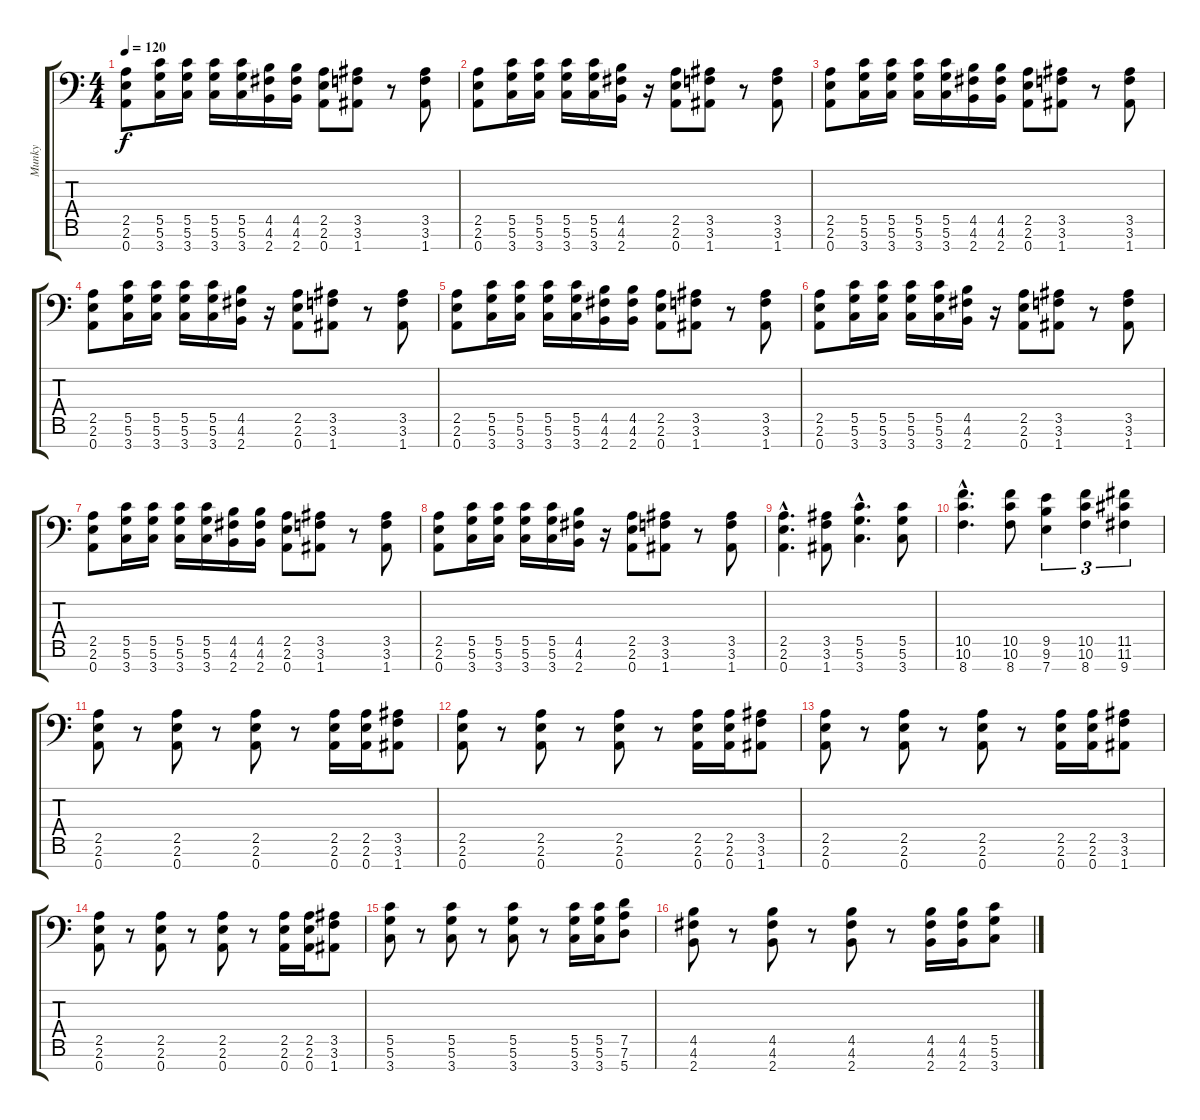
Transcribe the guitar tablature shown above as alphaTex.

\track ("Munky" "Munky") {instrument distortionguitar}
\staff {score tabs}
\tuning (D4 A3 F3 C3 G2 D2 A1) {hide}
\ts (4 4)
\tempo 120
\clef f4
\ks c
(2.5 2.6 0.7).8{dy f} (5.5 5.6 3.7).16 (5.5 5.6 3.7).16 (5.5 5.6 3.7).16 (5.5 5.6 3.7).16 (4.5 4.6 2.7).16 (4.5 4.6 2.7).16 (2.5 2.6 0.7).8 (3.5 3.6 1.7).8 r.8 (3.5 3.6 1.7).8 |
(2.5 2.6 0.7).8 (5.5 5.6 3.7).16 (5.5 5.6 3.7).16 (5.5 5.6 3.7).16 (5.5 5.6 3.7).16 (4.5 4.6 2.7).16 r.16 (2.5 2.6 0.7).8 (3.5 3.6 1.7).8 r.8 (3.5 3.6 1.7).8 |
(2.5 2.6 0.7).8 (5.5 5.6 3.7).16 (5.5 5.6 3.7).16 (5.5 5.6 3.7).16 (5.5 5.6 3.7).16 (4.5 4.6 2.7).16 (4.5 4.6 2.7).16 (2.5 2.6 0.7).8 (3.5 3.6 1.7).8 r.8 (3.5 3.6 1.7).8 |
(2.5 2.6 0.7).8 (5.5 5.6 3.7).16 (5.5 5.6 3.7).16 (5.5 5.6 3.7).16 (5.5 5.6 3.7).16 (4.5 4.6 2.7).16 r.16 (2.5 2.6 0.7).8 (3.5 3.6 1.7).8 r.8 (3.5 3.6 1.7).8 |
(2.5 2.6 0.7).8 (5.5 5.6 3.7).16 (5.5 5.6 3.7).16 (5.5 5.6 3.7).16 (5.5 5.6 3.7).16 (4.5 4.6 2.7).16 (4.5 4.6 2.7).16 (2.5 2.6 0.7).8 (3.5 3.6 1.7).8 r.8 (3.5 3.6 1.7).8 |
(2.5 2.6 0.7).8 (5.5 5.6 3.7).16 (5.5 5.6 3.7).16 (5.5 5.6 3.7).16 (5.5 5.6 3.7).16 (4.5 4.6 2.7).16 r.16 (2.5 2.6 0.7).8 (3.5 3.6 1.7).8 r.8 (3.5 3.6 1.7).8 |
(2.5 2.6 0.7).8 (5.5 5.6 3.7).16 (5.5 5.6 3.7).16 (5.5 5.6 3.7).16 (5.5 5.6 3.7).16 (4.5 4.6 2.7).16 (4.5 4.6 2.7).16 (2.5 2.6 0.7).8 (3.5 3.6 1.7).8 r.8 (3.5 3.6 1.7).8 |
(2.5 2.6 0.7).8 (5.5 5.6 3.7).16 (5.5 5.6 3.7).16 (5.5 5.6 3.7).16 (5.5 5.6 3.7).16 (4.5 4.6 2.7).16 r.16 (2.5 2.6 0.7).8 (3.5 3.6 1.7).8 r.8 (3.5 3.6 1.7).8 |
(2.5{hac} 2.6{hac} 0.7{hac}).4{d} (3.5 3.6 1.7).8 (5.5{hac} 5.6{hac} 3.7{hac}).4{d} (5.5 5.6 3.7).8 |
(10.5{hac} 10.6{hac} 8.7{hac}).4{d} (10.5 10.6 8.7).8 (9.5 9.6 7.7).4{tu (3 2)} (10.5 10.6 8.7).4{tu (3 2)} (11.5 11.6 9.7).4{tu (3 2)} |
(2.5 2.6 0.7).8 r.8 (2.5 2.6 0.7).8 r.8 (2.5 2.6 0.7).8 r.8 (2.5 2.6 0.7).16 (2.5 2.6 0.7).16 (3.5 3.6 1.7).8 |
(2.5 2.6 0.7).8 r.8 (2.5 2.6 0.7).8 r.8 (2.5 2.6 0.7).8 r.8 (2.5 2.6 0.7).16 (2.5 2.6 0.7).16 (3.5 3.6 1.7).8 |
(2.5 2.6 0.7).8 r.8 (2.5 2.6 0.7).8 r.8 (2.5 2.6 0.7).8 r.8 (2.5 2.6 0.7).16 (2.5 2.6 0.7).16 (3.5 3.6 1.7).8 |
(2.5 2.6 0.7).8 r.8 (2.5 2.6 0.7).8 r.8 (2.5 2.6 0.7).8 r.8 (2.5 2.6 0.7).16 (2.5 2.6 0.7).16 (3.5 3.6 1.7).8 |
(5.5 5.6 3.7).8 r.8 (5.5 5.6 3.7).8 r.8 (5.5 5.6 3.7).8 r.8 (5.5 5.6 3.7).16 (5.5 5.6 3.7).16 (7.5 7.6 5.7).8 |
(4.5 4.6 2.7).8 r.8 (4.5 4.6 2.7).8 r.8 (4.5 4.6 2.7).8 r.8 (4.5 4.6 2.7).16 (4.5 4.6 2.7).16 (5.5 5.6 3.7).8
